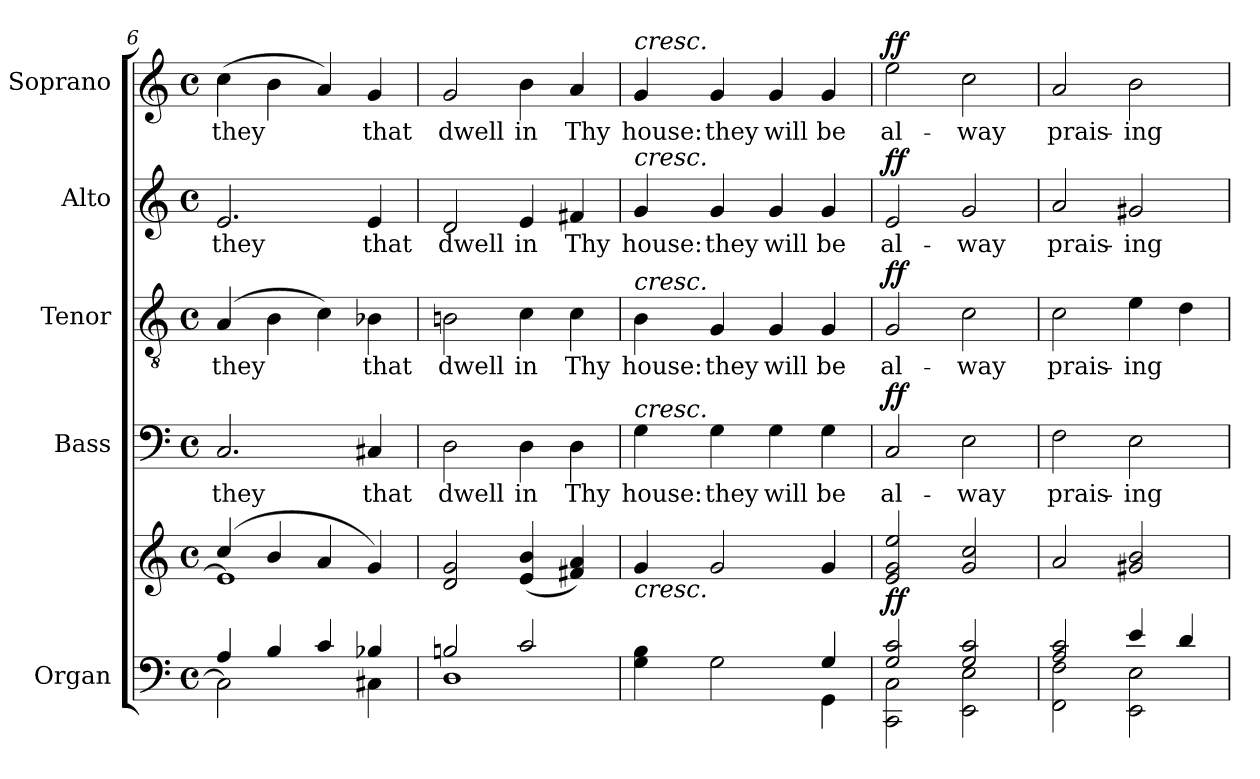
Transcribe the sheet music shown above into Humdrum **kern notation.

**kern	**kern	**dynam	**kern	**text	**dynam	**kern	**text	**dynam	**kern	**text	**dynam	**kern	**text	**dynam
*part5	*part5	*part5	*part4	*part4	*part4	*part3	*part3	*part3	*part2	*part2	*part2	*part1	*part1	*part1
*staff6	*staff5	*staff5/6	*staff4	*staff4	*staff4	*staff3	*staff3	*staff3	*staff2	*staff2	*staff2	*staff1	*staff1	*staff1
*I"Organ	*	*	*I"Bass	*	*	*I"Tenor	*	*	*I"Alto	*	*	*I"Soprano	*	*
*I'Org.	*	*	*I'B.	*	*	*I'T.	*	*	*I'A.	*	*	*I'S.	*	*
*clefF4	*clefG2	*	*clefF4	*	*	*clefGv2	*	*	*clefG2	*	*	*clefG2	*	*
*	*	*	*	*	*	*ITrd7c12	*	*	*	*	*	*	*	*
*k[]	*k[]	*	*k[]	*	*	*k[]	*	*	*k[]	*	*	*k[]	*	*
*C:	*C:	*	*C:	*	*	*C:	*	*	*C:	*	*	*C:	*	*
*M4/4	*M4/4	*	*M4/4	*	*	*M4/4	*	*	*M4/4	*	*	*M4/4	*	*
*met(c)	*met(c)	*	*met(c)	*	*	*met(c)	*	*	*met(c)	*	*	*met(c)	*	*
=6	=6	=6	=6	=6	=6	=6	=6	=6	=6	=6	=6	=6	=6	=6
*^	*^	*	*	*	*	*	*	*	*	*	*	*	*	*
!	!	!	!	!	!	!LO:LY:b:color=#000000	!	!	!	!	!	!	!	!	!	!
!	!	!	!	!	!	!	!	!	!LO:LY:b:color=#000000	!	!	!	!	!	!	!
!	!	!	!	!	!	!	!	!	!	!	!	!LO:LY:b:color=#000000	!	!	!	!
!	!	!	!	!	!	!	!	!	!	!	!	!	!	!	!LO:LY:b:color=#000000	!
4Ai/	2Ci\]	(4cci/	1ei]	.	2.Ci/	they	.	(4AAi/	they	.	2.ei/	they	.	(4cci\	they	.
4Bi/	.	4bi/	.	.	.	.	.	4BBi\	.	.	.	.	.	4bi\	.	.
4ci/	4ryy	4ai/	.	.	.	.	.	4Ci\)	.	.	.	.	.	4ai/)	.	.
!	!	!	!	!	!	!LO:LY:b:color=#000000	!	!	!	!	!	!	!	!	!	!
!	!	!	!	!	!	!	!	!	!LO:LY:b:color=#000000	!	!	!	!	!	!	!
!	!	!	!	!	!	!	!	!	!	!	!	!LO:LY:b:color=#000000	!	!	!	!
!	!	!	!	!	!	!	!	!	!	!	!	!	!	!	!LO:LY:b:color=#000000	!
4B-Xi/	4C#Xi\	4gi/)	.	.	4C#Xi/	that	.	4BB-Xi\	that	.	4ei/	that	.	4gi/	that	.
*	*	*v	*v	*	*	*	*	*	*	*	*	*	*	*	*	*
!!LO:LB:g=z
=7	=7	=7	=7	=7	=7	=7	=7	=7	=7	=7	=7	=7	=7	=7	=7
!	!	!	!	!	!LO:LY:b:color=#000000	!	!	!	!	!	!	!	!	!	!
!	!	!	!	!	!	!	!	!LO:LY:b:color=#000000	!	!	!	!	!	!	!
!	!	!	!	!	!	!	!	!	!	!	!LO:LY:b:color=#000000	!	!	!	!
!	!	!	!	!	!	!	!	!	!	!	!	!	!	!LO:LY:b:color=#000000	!
2Bni/	1Di	2di/ 2gi	.	2Di\	dwell	.	2BBni\	dwell	.	2di/	dwell	.	2gi/	dwell	.
!	!	!	!	!	!LO:LY:b:color=#000000	!	!	!	!	!	!	!	!	!	!
!	!	!	!	!	!	!	!	!LO:LY:b:color=#000000	!	!	!	!	!	!	!
!	!	!	!	!	!	!	!	!	!	!	!LO:LY:b:color=#000000	!	!	!	!
!	!	!	!	!	!	!	!	!	!	!	!	!	!	!LO:LY:b:color=#000000	!
2ci/	.	(4ei/ 4bi	.	4Di\	in	.	4Ci\	in	.	4ei/	in	.	4bi\	in	.
!	!	!	!	!	!LO:LY:b:color=#000000	!	!	!	!	!	!	!	!	!	!
!	!	!	!	!	!	!	!	!LO:LY:b:color=#000000	!	!	!	!	!	!	!
!	!	!	!	!	!	!	!	!	!	!	!LO:LY:b:color=#000000	!	!	!	!
!	!	!	!	!	!	!	!	!	!	!	!	!	!	!LO:LY:b:color=#000000	!
.	.	4f#Xi/ 4ai)	.	4Di\	Thy	.	4Ci\	Thy	.	4f#Xi/	Thy	.	4ai/	Thy	.
=8	=8	=8	=8	=8	=8	=8	=8	=8	=8	=8	=8	=8	=8	=8	=8
!	!	!	!	!	!LO:LY:b:color=#000000	!	!	!	!	!	!	!	!	!	!
!	!	!	!	!	!	!	!	!LO:LY:b:color=#000000	!	!	!	!	!	!	!
!	!	!	!	!	!	!	!	!	!	!	!LO:LY:b:color=#000000	!	!	!	!
!	!	!	!	!	!	!	!	!	!	!	!	!	!LO:TX:a:i:t=cresc.	!	!
!	!	!	!	!	!	!	!	!	!	!LO:TX:a:i:t=cresc.	!	!	!	!	!
!	!	!	!	!	!	!	!LO:TX:a:i:t=cresc.	!	!	!	!	!	!	!	!
!	!	!	!	!LO:TX:a:i:t=cresc.	!	!	!	!	!	!	!	!	!	!	!
!	!	!LO:TX:b:i:t=cresc.	!	!	!	!	!	!	!	!	!	!	!	!	!
!	!	!	!	!	!	!	!	!	!	!	!	!	!	!LO:LY:b:color=#000000	!
2.ryy	4Gi\ 4Bi	4gi/	.	4Gi\	house:	.	4BBi\	house:	.	4gi/	house:	.	4gi/	house:	.
!	!	!	!	!	!LO:LY:b:color=#000000	!	!	!	!	!	!	!	!	!	!
!	!	!	!	!	!	!	!	!LO:LY:b:color=#000000	!	!	!	!	!	!	!
!	!	!	!	!	!	!	!	!	!	!	!LO:LY:b:color=#000000	!	!	!	!
!	!	!	!	!	!	!	!	!	!	!	!	!	!	!LO:LY:b:color=#000000	!
.	2Gi\	2gi/	.	4Gi\	they	.	4GGi/	they	.	4gi/	they	.	4gi/	they	.
!	!	!	!	!	!LO:LY:b:color=#000000	!	!	!	!	!	!	!	!	!	!
!	!	!	!	!	!	!	!	!LO:LY:b:color=#000000	!	!	!	!	!	!	!
!	!	!	!	!	!	!	!	!	!	!	!LO:LY:b:color=#000000	!	!	!	!
!	!	!	!	!	!	!	!	!	!	!	!	!	!	!LO:LY:b:color=#000000	!
.	.	.	.	4Gi\	will	.	4GGi/	will	.	4gi/	will	.	4gi/	will	.
!	!	!	!	!	!LO:LY:b:color=#000000	!	!	!	!	!	!	!	!	!	!
!	!	!	!	!	!	!	!	!LO:LY:b:color=#000000	!	!	!	!	!	!	!
!	!	!	!	!	!	!	!	!	!	!	!LO:LY:b:color=#000000	!	!	!	!
!	!	!	!	!	!	!	!	!	!	!	!	!	!	!LO:LY:b:color=#000000	!
4Gi/	4GGi\	4gi/	.	4Gi\	be	.	4GGi/	be	.	4gi/	be	.	4gi/	be	.
=9	=9	=9	=9	=9	=9	=9	=9	=9	=9	=9	=9	=9	=9	=9	=9
!	!	!	!	!	!LO:LY:b:color=#000000	!	!	!	!	!	!	!	!	!	!
!	!	!	!	!	!	!	!	!LO:LY:b:color=#000000	!	!	!	!	!	!	!
!	!	!	!	!	!	!	!	!	!	!	!LO:LY:b:color=#000000	!	!	!	!
!	!	!	!	!	!	!	!	!	!	!	!	!	!	!LO:LY:b:color=#000000	!
2Gi/ 2ci	2CCi\ 2Ci	2ei/ 2gi 2eei	ff	2Ci/	al-	ff	2GGi/	al-	ff	2ei/	al-	ff	2eei\	al-	ff
!	!	!	!	!	!LO:LY:b:color=#000000	!	!	!	!	!	!	!	!	!	!
!	!	!	!	!	!	!	!	!LO:LY:b:color=#000000	!	!	!	!	!	!	!
!	!	!	!	!	!	!	!	!	!	!	!LO:LY:b:color=#000000	!	!	!	!
!	!	!	!	!	!	!	!	!	!	!	!	!	!	!LO:LY:b:color=#000000	!
2Gi/ 2ci	2EEi\ 2Ei	2gi/ 2cci	.	2Ei\	-way	.	2Ci\	-way	.	2gi/	-way	.	2cci\	-way	.
=10	=10	=10	=10	=10	=10	=10	=10	=10	=10	=10	=10	=10	=10	=10	=10
!	!	!	!	!	!LO:LY:b:color=#000000	!	!	!	!	!	!	!	!	!	!
!	!	!	!	!	!	!	!	!LO:LY:b:color=#000000	!	!	!	!	!	!	!
!	!	!	!	!	!	!	!	!	!	!	!LO:LY:b:color=#000000	!	!	!	!
!	!	!	!	!	!	!	!	!	!	!	!	!	!	!LO:LY:b:color=#000000	!
2Ai/ 2ci	2FFi\ 2Fi	2ai/	.	2Fi\	prais-	.	2Ci\	prais-	.	2ai/	prais-	.	2ai/	prais-	.
!	!	!	!	!	!LO:LY:b:color=#000000	!	!	!	!	!	!	!	!	!	!
!	!	!	!	!	!	!	!	!LO:LY:b:color=#000000	!	!	!	!	!	!	!
!	!	!	!	!	!	!	!	!	!	!	!LO:LY:b:color=#000000	!	!	!	!
!	!	!	!	!	!	!	!	!	!	!	!	!	!	!LO:LY:b:color=#000000	!
4ei/	2EEi\ 2Ei	2g#Xi/ 2bi	.	2Ei\	-ing	.	4Ei\	-ing	.	2g#Xi/	-ing	.	2bi\	-ing	.
4di/	.	.	.	.	.	.	4Di\	.	.	.	.	.	.	.	.
*v	*v	*	*	*	*	*	*	*	*	*	*	*	*	*	*
=	=	=	=	=	=	=	=	=	=	=	=	=	=	=
*-	*-	*-	*-	*-	*-	*-	*-	*-	*-	*-	*-	*-	*-	*-
